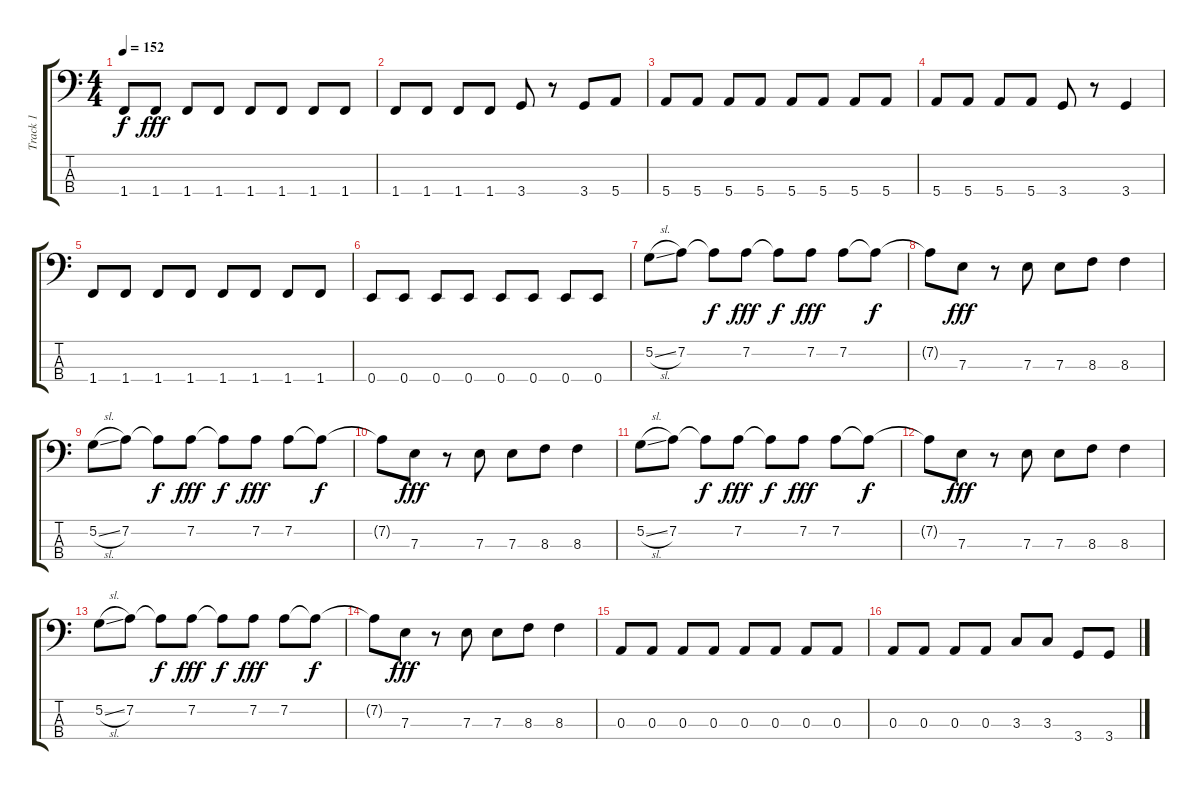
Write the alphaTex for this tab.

\track ("Track 1" "Track 1") {instrument electricbassfinger}
\staff {score tabs}
\tuning (G2 D2 A1 E1) {hide}
\ts (4 4)
\tempo 152
\clef f4
\ks c
1.4{t}.8{dy f} 1.4.8{dy fff} 1.4.8 1.4.8 1.4.8 1.4.8 1.4.8 1.4.8 |
1.4.8 1.4.8 1.4.8 1.4.8 3.4.8 r.8 3.4.8 5.4.8 |
5.4.8 5.4.8 5.4.8 5.4.8 5.4.8 5.4.8 5.4.8 5.4.8 |
5.4.8 5.4.8 5.4.8 5.4.8 3.4.8 r.8 3.4.4 |
1.4.8 1.4.8 1.4.8 1.4.8 1.4.8 1.4.8 1.4.8 1.4.8 |
0.4.8 0.4.8 0.4.8 0.4.8 0.4.8 0.4.8 0.4.8 0.4.8 |
5.2{sl}.8 7.2.8 7.2{t}.8{dy f} 7.2.8{dy fff} 7.2{t}.8{dy f} 7.2.8{dy fff} 7.2.8 7.2{t}.8{dy f} |
7.2{t}.8 7.3.8{dy fff} r.8 7.3.8 7.3.8 8.3.8 8.3.4 |
5.2{sl}.8 7.2.8 7.2{t}.8{dy f} 7.2.8{dy fff} 7.2{t}.8{dy f} 7.2.8{dy fff} 7.2.8 7.2{t}.8{dy f} |
7.2{t}.8 7.3.8{dy fff} r.8 7.3.8 7.3.8 8.3.8 8.3.4 |
5.2{sl}.8 7.2.8 7.2{t}.8{dy f} 7.2.8{dy fff} 7.2{t}.8{dy f} 7.2.8{dy fff} 7.2.8 7.2{t}.8{dy f} |
7.2{t}.8 7.3.8{dy fff} r.8 7.3.8 7.3.8 8.3.8 8.3.4 |
5.2{sl}.8 7.2.8 7.2{t}.8{dy f} 7.2.8{dy fff} 7.2{t}.8{dy f} 7.2.8{dy fff} 7.2.8 7.2{t}.8{dy f} |
7.2{t}.8 7.3.8{dy fff} r.8 7.3.8 7.3.8 8.3.8 8.3.4 |
0.3.8 0.3.8 0.3.8 0.3.8 0.3.8 0.3.8 0.3.8 0.3.8 |
0.3.8 0.3.8 0.3.8 0.3.8 3.3.8 3.3.8 3.4.8 3.4.8
